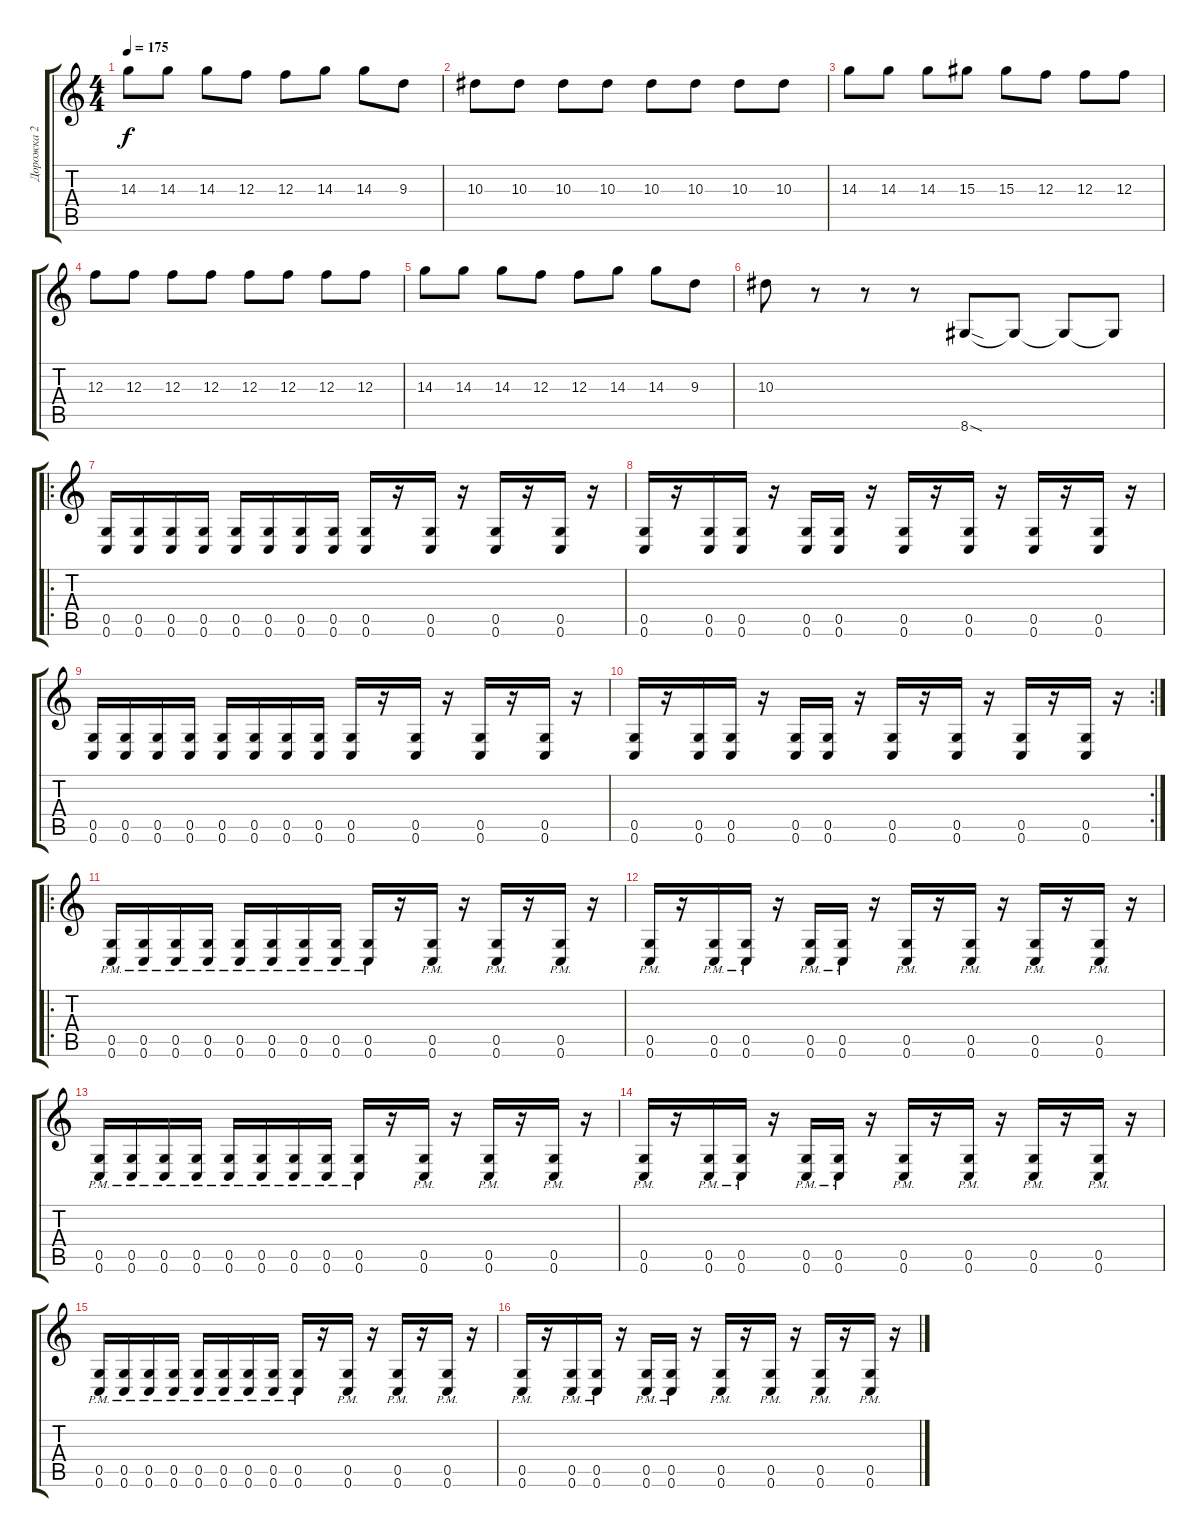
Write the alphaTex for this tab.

\track ("Дорожка 2" "Дорожка 2") {instrument distortionguitar}
\staff {score tabs}
\tuning (D4 A3 F3 C3 G2 C2) {hide}
\ts (4 4)
\tempo 175
\clef g2
\ks c
14.3.8{dy f} 14.3.8 14.3.8 12.3.8 12.3.8 14.3.8 14.3.8 9.3.8 |
10.3.8 10.3.8 10.3.8 10.3.8 10.3.8 10.3.8 10.3.8 10.3.8 |
14.3.8 14.3.8 14.3.8 15.3.8 15.3.8 12.3.8 12.3.8 12.3.8 |
12.3.8 12.3.8 12.3.8 12.3.8 12.3.8 12.3.8 12.3.8 12.3.8 |
14.3.8 14.3.8 14.3.8 12.3.8 12.3.8 14.3.8 14.3.8 9.3.8 |
10.3.8 r.8 r.8 r.8 8.6{sod}.8 8.6{t}.8 8.6{t}.8 8.6{t}.8 |
\ro
(0.5 0.6).16 (0.5 0.6).16 (0.5 0.6).16 (0.5 0.6).16 (0.5 0.6).16 (0.5 0.6).16 (0.5 0.6).16 (0.5 0.6).16 (0.5 0.6).16 r.16 (0.5 0.6).16 r.16 (0.5 0.6).16 r.16 (0.5 0.6).16 r.16 |
(0.5 0.6).16 r.16 (0.5 0.6).16 (0.5 0.6).16 r.16 (0.5 0.6).16 (0.5 0.6).16 r.16 (0.5 0.6).16 r.16 (0.5 0.6).16 r.16 (0.5 0.6).16 r.16 (0.5 0.6).16 r.16 |
(0.5 0.6).16 (0.5 0.6).16 (0.5 0.6).16 (0.5 0.6).16 (0.5 0.6).16 (0.5 0.6).16 (0.5 0.6).16 (0.5 0.6).16 (0.5 0.6).16 r.16 (0.5 0.6).16 r.16 (0.5 0.6).16 r.16 (0.5 0.6).16 r.16 |
\rc 2
(0.5 0.6).16 r.16 (0.5 0.6).16 (0.5 0.6).16 r.16 (0.5 0.6).16 (0.5 0.6).16 r.16 (0.5 0.6).16 r.16 (0.5 0.6).16 r.16 (0.5 0.6).16 r.16 (0.5 0.6).16 r.16 |
\ro
(0.5{pm} 0.6{pm}).16 (0.5{pm} 0.6{pm}).16 (0.5{pm} 0.6{pm}).16 (0.5{pm} 0.6{pm}).16 (0.5{pm} 0.6{pm}).16 (0.5{pm} 0.6{pm}).16 (0.5{pm} 0.6{pm}).16 (0.5{pm} 0.6{pm}).16 (0.5{pm} 0.6{pm}).16 r.16 (0.5{pm} 0.6{pm}).16 r.16 (0.5{pm} 0.6{pm}).16 r.16 (0.5{pm} 0.6{pm}).16 r.16 |
(0.5{pm} 0.6{pm}).16 r.16 (0.5{pm} 0.6{pm}).16 (0.5{pm} 0.6{pm}).16 r.16 (0.5{pm} 0.6{pm}).16 (0.5{pm} 0.6{pm}).16 r.16 (0.5{pm} 0.6{pm}).16 r.16 (0.5{pm} 0.6{pm}).16 r.16 (0.5{pm} 0.6{pm}).16 r.16 (0.5{pm} 0.6{pm}).16 r.16 |
(0.5{pm} 0.6{pm}).16 (0.5{pm} 0.6{pm}).16 (0.5{pm} 0.6{pm}).16 (0.5{pm} 0.6{pm}).16 (0.5{pm} 0.6{pm}).16 (0.5{pm} 0.6{pm}).16 (0.5{pm} 0.6{pm}).16 (0.5{pm} 0.6{pm}).16 (0.5{pm} 0.6{pm}).16 r.16 (0.5{pm} 0.6{pm}).16 r.16 (0.5{pm} 0.6{pm}).16 r.16 (0.5{pm} 0.6{pm}).16 r.16 |
(0.5{pm} 0.6{pm}).16 r.16 (0.5{pm} 0.6{pm}).16 (0.5{pm} 0.6{pm}).16 r.16 (0.5{pm} 0.6{pm}).16 (0.5{pm} 0.6{pm}).16 r.16 (0.5{pm} 0.6{pm}).16 r.16 (0.5{pm} 0.6{pm}).16 r.16 (0.5{pm} 0.6{pm}).16 r.16 (0.5{pm} 0.6{pm}).16 r.16 |
(0.5{pm} 0.6{pm}).16 (0.5{pm} 0.6{pm}).16 (0.5{pm} 0.6{pm}).16 (0.5{pm} 0.6{pm}).16 (0.5{pm} 0.6{pm}).16 (0.5{pm} 0.6{pm}).16 (0.5{pm} 0.6{pm}).16 (0.5{pm} 0.6{pm}).16 (0.5{pm} 0.6{pm}).16 r.16 (0.5{pm} 0.6{pm}).16 r.16 (0.5{pm} 0.6{pm}).16 r.16 (0.5{pm} 0.6{pm}).16 r.16 |
(0.5{pm} 0.6{pm}).16 r.16 (0.5{pm} 0.6{pm}).16 (0.5{pm} 0.6{pm}).16 r.16 (0.5{pm} 0.6{pm}).16 (0.5{pm} 0.6{pm}).16 r.16 (0.5{pm} 0.6{pm}).16 r.16 (0.5{pm} 0.6{pm}).16 r.16 (0.5{pm} 0.6{pm}).16 r.16 (0.5{pm} 0.6{pm}).16 r.16
